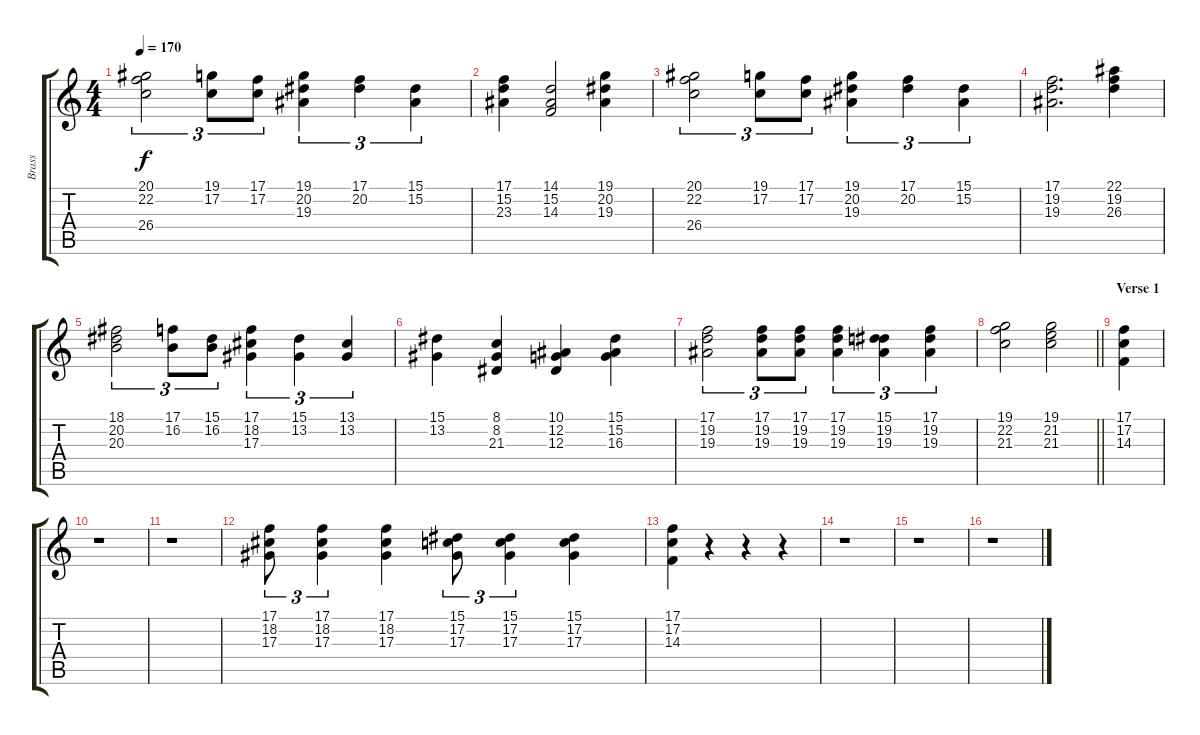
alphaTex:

\track ("Brass" "Brass") {instrument brasssection}
\staff {score tabs}
\tuning (C4 G3 Eb3 Bb2 F2 C2) {hide}
\ts (4 4)
\tempo 170
\clef g2
\ks c
(20.1 22.2 26.4).2{tu (3 2) dy f} (19.1 17.2).8{tu (3 2)} (17.1 17.2).8{tu (3 2)} (19.1 20.2 19.3).4{tu (3 2)} (17.1 20.2).4{tu (3 2)} (15.1 15.2).4{tu (3 2)} |
(17.1 15.2 23.3).4 (14.1 15.2 14.3).2 (19.1 20.2 19.3).4 |
(20.1 22.2 26.4).2{tu (3 2)} (19.1 17.2).8{tu (3 2)} (17.1 17.2).8{tu (3 2)} (19.1 20.2 19.3).4{tu (3 2)} (17.1 20.2).4{tu (3 2)} (15.1 15.2).4{tu (3 2)} |
(17.1 19.2 19.3).2{d} (22.1 19.2 26.3).4 |
(18.1 20.2 20.3).2{tu (3 2)} (17.1 16.2).8{tu (3 2)} (15.1 16.2).8{tu (3 2)} (17.1 18.2 17.3).4{tu (3 2)} (15.1 13.2).4{tu (3 2)} (13.1 13.2).4{tu (3 2)} |
(15.1 13.2).4 (8.1 8.2 21.3).4 (10.1 12.2 12.3).4 (15.1 15.2 16.3).4 |
(17.1 19.2 19.3).2{tu (3 2)} (17.1 19.2 19.3).8{tu (3 2)} (17.1 19.2 19.3).8{tu (3 2)} (17.1 19.2 19.3).4{tu (3 2)} (15.1 19.2 19.3).4{tu (3 2)} (17.1 19.2 19.3).4{tu (3 2)} |
\barLineRight lightlight
(19.1 22.2 21.3).2 (19.1 21.2 21.3).2 |
\section ("" "Verse 1")
(17.1 17.2 14.3).4 |
r.1 |
r.1 |
(17.1 18.2 17.3).8{tu (3 2)} (17.1 18.2 17.3).4{tu (3 2)} (17.1 18.2 17.3).4 (15.1 17.2 17.3).8{tu (3 2)} (15.1 17.2 17.3).4{tu (3 2)} (15.1 17.2 17.3).4 |
(17.1 17.2 14.3).4 r.4 r.4 r.4 |
r.1 |
r.1 |
r.1
